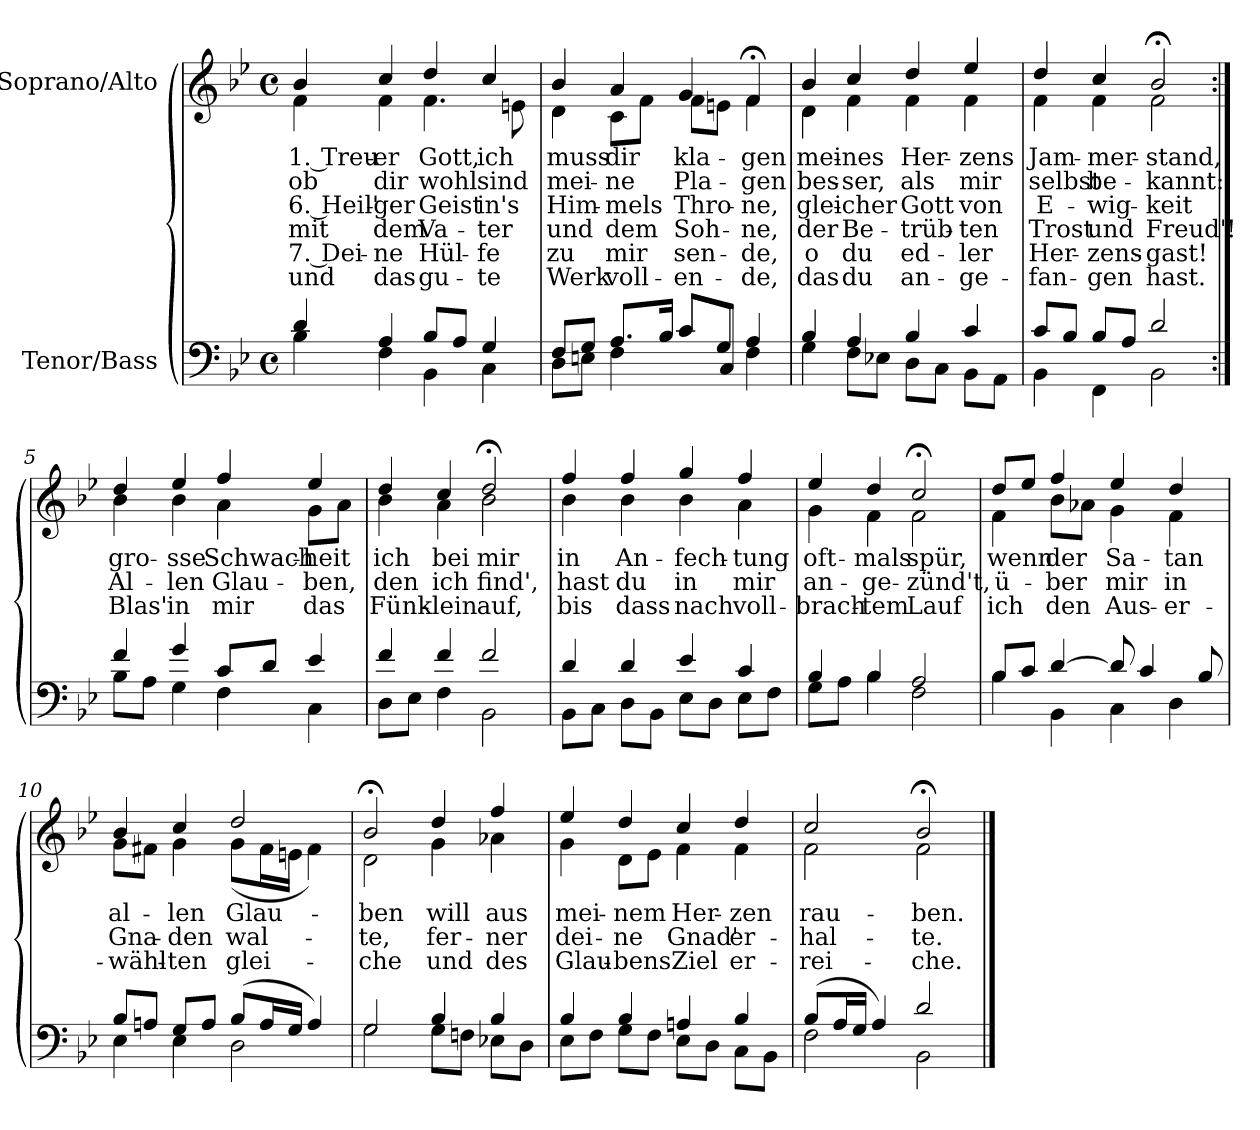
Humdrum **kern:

**kern	**kern	**text	**text	**text	**text	**text	**text
*part2	*part1	*part1	*part1	*part1	*part1	*part1	*part1
*staff2	*staff1	*staff1	*staff1	*staff1	*staff1	*staff1	*staff1
*I"Tenor/Bass	*I"Soprano/Alto	*	*	*	*	*	*
*clefF4	*clefG2	*	*	*	*	*	*
*k[b-e-]	*k[b-e-]	*	*	*	*	*	*
*M4/4	*M4/4	*	*	*	*	*	*
*met(c)	*met(c)	*	*	*	*	*	*
=1	=1	=1	=1	=1	=1	=1	=1
*^	*	*	*	*	*	*	*
!	!	!	!LO:LY:b	!LO:LY:b	!LO:LY:b	!LO:LY:b	!LO:LY:b	!LO:LY:b
*	*	*^	*	*	*	*	*	*
4d/	4B-\	4b-/	4f\	1. Treu-	ob	6. Heil'-	mit	7. Dei-	und
!	!	!	!	!LO:LY:b	!LO:LY:b	!LO:LY:b	!LO:LY:b	!LO:LY:b	!LO:LY:b
4A/	4F\	4cc/	4f\	-er	dir	-ger	dem	-ne	das
!	!	!	!	!LO:LY:b	!LO:LY:b	!LO:LY:b	!LO:LY:b	!LO:LY:b	!LO:LY:b
8B-/L	4BB-\	4dd/	4.f\	Gott,	wohl	Geist	Va-	Hül-	gu-
8A/J	.	.	.	.	.	.	.	.	.
!	!	!	!	!LO:LY:b	!LO:LY:b	!LO:LY:b	!LO:LY:b	!LO:LY:b	!LO:LY:b
4G/	4C\	4cc/	.	ich	sind	in's	-ter	-fe	-te
.	.	.	8en\	.	.	.	.	.	.
=2	=2	=2	=2	=2	=2	=2	=2	=2	=2
!	!	!	!	!LO:LY:b	!LO:LY:b	!LO:LY:b	!LO:LY:b	!LO:LY:b	!LO:LY:b
8F/L	8D\L	4b-/	4d\	muss	mei-	Him-	und	zu	Werk
8G/J	8En\J	.	.	.	.	.	.	.	.
!	!	!	!	!LO:LY:b	!LO:LY:b	!LO:LY:b	!LO:LY:b	!LO:LY:b	!LO:LY:b
8.A/L	4F\	4a/	8c\L	dir	-ne	-mels	dem	mir	voll-
.	.	.	8f\J	.	.	.	.	.	.
16B-/Jk	.	.	.	.	.	.	.	.	.
!	!	!	!	!LO:LY:b	!LO:LY:b	!LO:LY:b	!LO:LY:b	!LO:LY:b	!LO:LY:b
8c/L	8c\L	4g/	8f\L	kla-	Pla-	Thro-	Soh-	sen-	-en-
8G/J	8C/J	.	8en\J	.	.	.	.	.	.
!	!	!	!	!LO:LY:b	!LO:LY:b	!LO:LY:b	!LO:LY:b	!LO:LY:b	!LO:LY:b
4A/	4F\	4f;</	4f\	-gen	-gen	-ne,	-ne,	-de,	-de,
=3	=3	=3	=3	=3	=3	=3	=3	=3	=3
!	!	!	!	!LO:LY:b	!LO:LY:b	!LO:LY:b	!LO:LY:b	!LO:LY:b	!LO:LY:b
4B-/	4G\	4b-/	4d\	mei-	bes-	glei-	der	o	das
!	!	!	!	!LO:LY:b	!LO:LY:b	!LO:LY:b	!LO:LY:b	!LO:LY:b	!LO:LY:b
4A/	8F\L	4cc/	4f\	-nes	-ser,	-cher	Be-	du	du
.	8E-X\J	.	.	.	.	.	.	.	.
!	!	!	!	!LO:LY:b	!LO:LY:b	!LO:LY:b	!LO:LY:b	!LO:LY:b	!LO:LY:b
4B-/	8D\L	4dd/	4f\	Her-	als	Gott	-trüb-	ed-	an-
.	8C\J	.	.	.	.	.	.	.	.
!	!	!	!	!LO:LY:b	!LO:LY:b	!LO:LY:b	!LO:LY:b	!LO:LY:b	!LO:LY:b
4c/	8BB-\L	4ee-/	4f\	-zens	mir	von	-ten	-ler	-ge-
.	8AA\J	.	.	.	.	.	.	.	.
=4	=4	=4	=4	=4	=4	=4	=4	=4	=4
!	!	!	!	!LO:LY:b	!LO:LY:b	!LO:LY:b	!LO:LY:b	!LO:LY:b	!LO:LY:b
8c/L	4BB-\	4dd/	4f\	Jam-	selbst	E-	Trost	Her-	-fan-
8B-/J	.	.	.	.	.	.	.	.	.
!	!	!	!	!LO:LY:b	!LO:LY:b	!LO:LY:b	!LO:LY:b	!LO:LY:b	!LO:LY:b
8B-/L	4FF\	4cc/	4f\	mer-	be-	-wig-	und	-zens-	-gen
8A/J	.	.	.	.	.	.	.	.	.
!	!	!	!	!LO:LY:b	!LO:LY:b	!LO:LY:b	!LO:LY:b	!LO:LY:b	!LO:LY:b
2d/	2BB-\	2b-;</	2f\	-stand,	-kannt:	-keit	Freud'!	-gast!	hast.
!!LO:LB:g=z	!!
=5:|!	=5:|!	=5:|!	=5:|!	=5:|!	=5:|!	=5:|!	=5:|!	=5:|!	=5:|!
!	!	!	!	!LO:LY:b	!LO:LY:b	!LO:LY:b	!	!	!
4f/	8B-\L	4dd/	4b-\	gro-	Al-	Blas'	.	.	.
.	8A\J	.	.	.	.	.	.	.	.
!	!	!	!	!LO:LY:b	!LO:LY:b	!LO:LY:b	!	!	!
4g/	4G\	4ee-/	4b-\	-sse	-len	in	.	.	.
!	!	!	!	!LO:LY:b	!LO:LY:b	!LO:LY:b	!	!	!
8c/L	4F\	4ff/	4a\	Schwach-	Glau-	mir	.	.	.
8d/J	.	.	.	.	.	.	.	.	.
!	!	!	!	!LO:LY:b	!LO:LY:b	!LO:LY:b	!	!	!
4e-/	4C\	4ee-/	8g\L	-heit	-ben,	das	.	.	.
.	.	.	8a\J	.	.	.	.	.	.
=6	=6	=6	=6	=6	=6	=6	=6	=6	=6
!	!	!	!	!LO:LY:b	!LO:LY:b	!LO:LY:b	!	!	!
4f/	8D\L	4dd/	4b-\	ich	den	Fünk-	.	.	.
.	8E-\J	.	.	.	.	.	.	.	.
!	!	!	!	!LO:LY:b	!LO:LY:b	!LO:LY:b	!	!	!
4f/	4F\	4cc/	4a\	bei	ich	-lein	.	.	.
!	!	!	!	!LO:LY:b	!LO:LY:b	!LO:LY:b	!	!	!
2f/	2BB-\	2dd;</	2b-\	mir	find',	auf,	.	.	.
=7	=7	=7	=7	=7	=7	=7	=7	=7	=7
!	!	!	!	!LO:LY:b	!LO:LY:b	!LO:LY:b	!	!	!
4d/	8BB-\L	4ff/	4b-\	in	hast	bis	.	.	.
.	8C\J	.	.	.	.	.	.	.	.
!	!	!	!	!LO:LY:b	!LO:LY:b	!LO:LY:b	!	!	!
4d/	8D\L	4ff/	4b-\	An-	du	dass	.	.	.
.	8BB-\J	.	.	.	.	.	.	.	.
!	!	!	!	!LO:LY:b	!LO:LY:b	!LO:LY:b	!	!	!
4e-/	8E-\L	4gg/	4b-\	-fech-	in	nach	.	.	.
.	8D\J	.	.	.	.	.	.	.	.
!	!	!	!	!LO:LY:b	!LO:LY:b	!LO:LY:b	!	!	!
4c/	8E-\L	4ff/	4a\	-tung	mir	voll-	.	.	.
.	8F\J	.	.	.	.	.	.	.	.
=8	=8	=8	=8	=8	=8	=8	=8	=8	=8
!	!	!	!	!LO:LY:b	!LO:LY:b	!LO:LY:b	!	!	!
4B-/	8G\L	4ee-/	4g\	oft-	an-	-brach-	.	.	.
.	8A\J	.	.	.	.	.	.	.	.
!	!	!	!	!LO:LY:b	!LO:LY:b	!LO:LY:b	!	!	!
4B-/	4B-\	4dd/	4f\	-mals	-ge-	-tem	.	.	.
!	!	!	!	!LO:LY:b	!LO:LY:b	!LO:LY:b	!	!	!
2A/	2F\	2cc;</	2f\	spür,	-zünd't,	Lauf	.	.	.
=9	=9	=9	=9	=9	=9	=9	=9	=9	=9
!	!	!	!	!LO:LY:b	!LO:LY:b	!LO:LY:b	!	!	!
8B-/L	4B-\	8dd/L	4f\	wenn	ü-	ich	.	.	.
8c/J	.	8ee-/J	.	.	.	.	.	.	.
!	!	!	!	!LO:LY:b	!LO:LY:b	!LO:LY:b	!	!	!
[4d/	4BB-\	4ff/	8b-\L	der	-ber	den	.	.	.
.	.	.	8a-X\J	.	.	.	.	.	.
!	!	!	!	!LO:LY:b	!LO:LY:b	!LO:LY:b	!	!	!
8d/]	4C\	4ee-/	4g\	Sa-	mir	Aus-	.	.	.
4c/	.	.	.	.	.	.	.	.	.
!	!	!	!	!LO:LY:b	!LO:LY:b	!LO:LY:b	!	!	!
.	4D\	4dd/	4f\	-tan	in	-er-	.	.	.
8B-/	.	.	.	.	.	.	.	.	.
!!LO:LB:g=z	!!
=10	=10	=10	=10	=10	=10	=10	=10	=10	=10
!	!	!	!	!LO:LY:b	!LO:LY:b	!LO:LY:b	!	!	!
8B-/L	4E-\	4b-/	8g\L	al-	Gna-	-wähl-	.	.	.
8An/J	.	.	8f#X\J	.	.	.	.	.	.
!	!	!	!	!LO:LY:b	!LO:LY:b	!LO:LY:b	!	!	!
8G/L	4E-\	4cc/	4g\	-len	-den	-ten	.	.	.
8A/J	.	.	.	.	.	.	.	.	.
!	!	!	!	!LO:LY:b	!LO:LY:b	!LO:LY:b	!	!	!
(8B-/L	2D\	2dd/	(8g\L	Glau-	wal-	glei-	.	.	.
16A/L	.	.	16f#\L	.	.	.	.	.	.
16G/JJ	.	.	16en\JJ	.	.	.	.	.	.
4A/)	.	.	4f#\)	.	.	.	.	.	.
=11	=11	=11	=11	=11	=11	=11	=11	=11	=11
!	!	!	!	!LO:LY:b	!LO:LY:b	!LO:LY:b	!	!	!
2G/	2G\	2b-;</	2d\	-ben	-te,	-che	.	.	.
!	!	!	!	!LO:LY:b	!LO:LY:b	!LO:LY:b	!	!	!
4B-/	8G\L	4dd/	4g\	will	fer-	und	.	.	.
.	8Fn\J	.	.	.	.	.	.	.	.
!	!	!	!	!LO:LY:b	!LO:LY:b	!LO:LY:b	!	!	!
4B-/	8E-X\L	4ff/	4a-X\	aus	-ner	des	.	.	.
.	8D\J	.	.	.	.	.	.	.	.
=12	=12	=12	=12	=12	=12	=12	=12	=12	=12
!	!	!	!	!LO:LY:b	!LO:LY:b	!LO:LY:b	!	!	!
4B-/	8E-\L	4ee-/	4g\	mei-	dei-	Glau-	.	.	.
.	8F\J	.	.	.	.	.	.	.	.
!	!	!	!	!LO:LY:b	!LO:LY:b	!LO:LY:b	!	!	!
4B-/	8G\L	4dd/	8d\L	-nem	-ne	-bens	.	.	.
.	8F\J	.	8e-\J	.	.	.	.	.	.
!	!	!	!	!LO:LY:b	!LO:LY:b	!LO:LY:b	!	!	!
4An/	8E-\L	4cc/	4f\	Her-	Gnad'	Ziel	.	.	.
.	8D\J	.	.	.	.	.	.	.	.
!	!	!	!	!LO:LY:b	!LO:LY:b	!LO:LY:b	!	!	!
4B-/	8C\L	4dd/	4f\	-zen	er-	er-	.	.	.
.	8BB-\J	.	.	.	.	.	.	.	.
=13	=13	=13	=13	=13	=13	=13	=13	=13	=13
!	!	!	!	!LO:LY:b	!LO:LY:b	!LO:LY:b	!	!	!
(8B-/L	2F\	2cc/	2f\	rau-	-hal-	-rei-	.	.	.
16A/L	.	.	.	.	.	.	.	.	.
16G/JJ	.	.	.	.	.	.	.	.	.
4A/)	.	.	.	.	.	.	.	.	.
!	!	!	!	!LO:LY:b	!LO:LY:b	!LO:LY:b	!	!	!
2d/	2BB-\	2b-;</	2f\	-ben.	-te.	-che.	.	.	.
*v	*v	*	*	*	*	*	*	*	*
*	*v	*v	*	*	*	*	*	*
==	==	==	==	==	==	==	==
*-	*-	*-	*-	*-	*-	*-	*-
